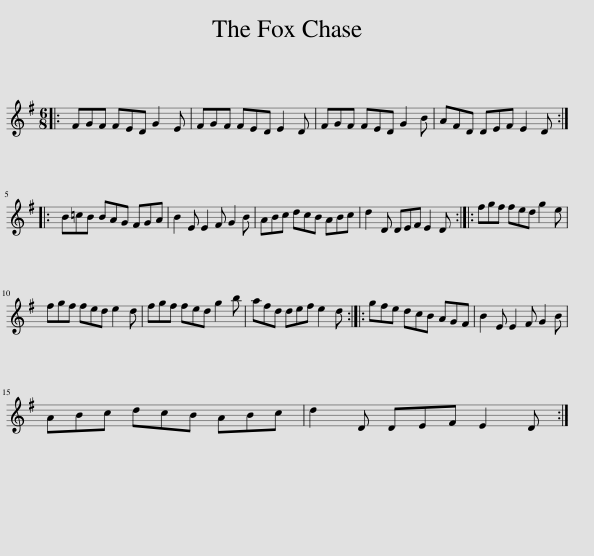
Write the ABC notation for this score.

X:1
L:1/8
M:6/8
I:linebreak $
K:G
V:1 treble
V:1
|: FGF FED G2 E | FGF FED E2 D | FGF FED G2 B | AFD DEF E2 D ::$ B=cB BAG FGA | %5
 B2 E E2 F G2 B | ABc dcB ABc | d2 D DEF E2 D :: fgf fed g2 e |$ fgf fed e2 d | %10
 fgf fed g2 b | afd def e2 d :: gfe dcB AGF | B2 E E2 F G2 B |$ ABc dcB ABc | %15
 d2 D DEF E2 D :| %16
